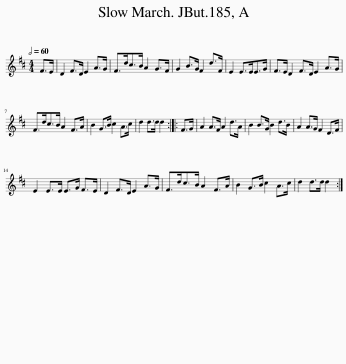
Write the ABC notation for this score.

X:1
L:1/8
Q:1/2=60
M:4/4
I:linebreak $
K:D
V:1 treble
V:1
 F>E | D2 F>D E2 A>G | F>dc>B A2 G>F | G2 B>G F2 d>F | E2 E>EE>G | %5
 F>E D2 F>D E2 A>G |$ F>dc>B A2 F>A | B2 G>B c2 A>c | d2 d>d d2 :: F>G | %10
 A2 A>F A2 d>A | B2 B>G B2 d>B | A2 A>G F2 D>F |$ E2 E>E E>G F>E | D2 F>D E2 A>G | %15
 F>dc>B A2 F>A | B2 G>B c2 A>c | d2 d>d d2 :| %18
